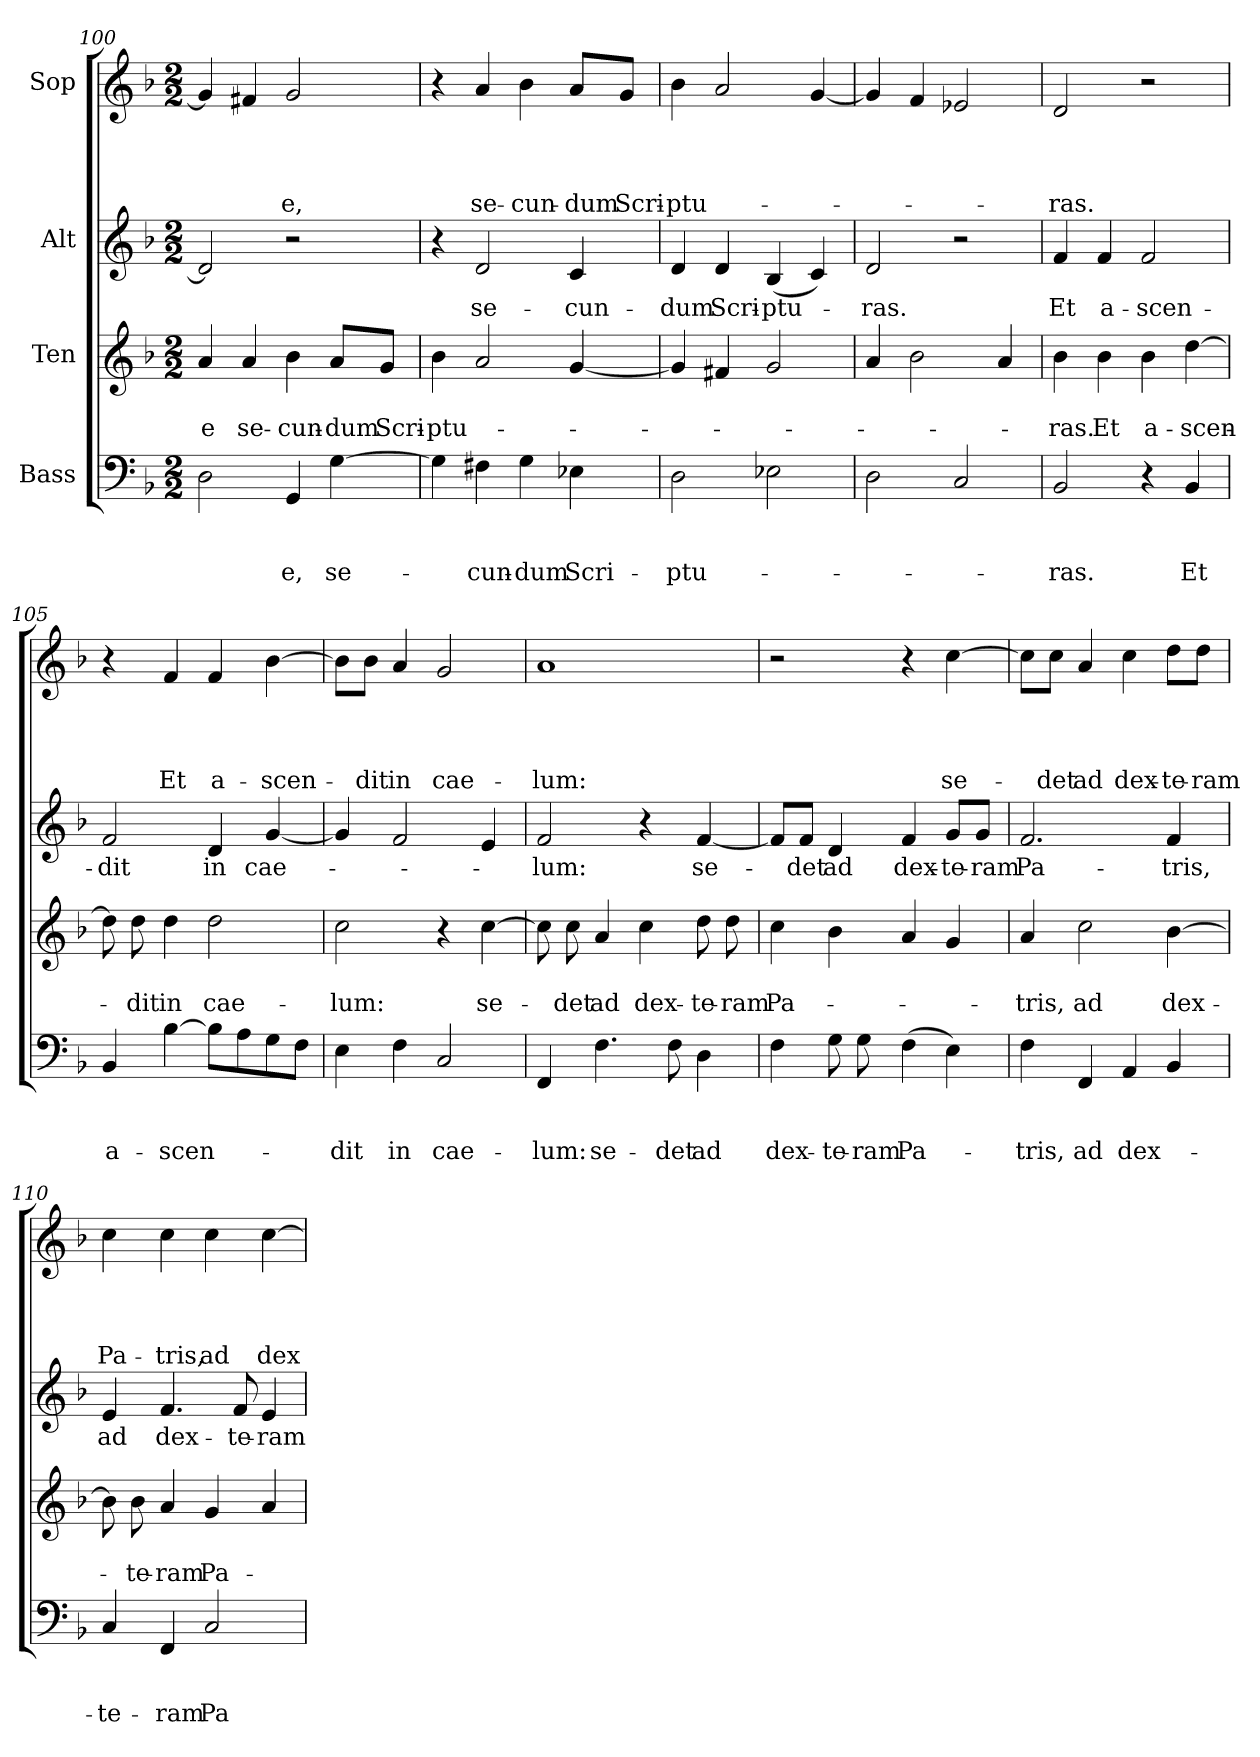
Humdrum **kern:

**kern	**text	**text	**text	**kern	**text	**text	**kern	**text	**kern	**text	**text	**text	**text
*part4	*part4	*part4	*part4	*part3	*part3	*part3	*part2	*part2	*part1	*part1	*part1	*part1	*part1
*staff4	*staff4	*staff4	*staff4	*staff3	*staff3	*staff3	*staff2	*staff2	*staff1	*staff1	*staff1	*staff1	*staff1
*I"Bass	*	*	*	*I"Ten	*	*	*I"Alt	*	*I"Sop	*	*	*	*
*clefF4	*	*	*	*clefG2	*	*	*clefG2	*	*clefG2	*	*	*	*
*k[b-]	*	*	*	*k[b-]	*	*	*k[b-]	*	*k[b-]	*	*	*	*
*F:	*	*	*	*F:	*	*	*F:	*	*F:	*	*	*	*
*M2/2	*	*	*	*M2/2	*	*	*M2/2	*	*M2/2	*	*	*	*
=100	=100	=100	=100	=100	=100	=100	=100	=100	=100	=100	=100	=100	=100
!	!	!	!	!	!	!LO:LY:b	!	!	!	!	!	!	!
2D\	.	.	.	4a/	.	-e	2d/]	.	4g/]	.	.	.	.
!	!	!	!	!	!	!LO:LY:b	!	!	!	!	!	!	!
.	.	.	.	4a/	.	se-	.	.	4f#X/	.	.	.	.
!	!	!	!LO:LY:b	!	!	!LO:LY:b	!	!	!	!	!	!	!LO:LY:b
4GG/	.	.	-e,	4b-\	.	-cun-	2r	.	2g/	.	.	.	-e,
!	!	!	!LO:LY:b	!	!	!LO:LY:b	!	!	!	!	!	!	!
[>4G\	.	.	se-	8a/L	.	-dum	.	.	.	.	.	.	.
!	!	!	!	!	!	!LO:LY:b	!	!	!	!	!	!	!
.	.	.	.	8g/J	.	Scri-	.	.	.	.	.	.	.
=101	=101	=101	=101	=101	=101	=101	=101	=101	=101	=101	=101	=101	=101
!	!	!	!	!	!	!LO:LY:b	!	!	!	!	!	!	!
4G\]	.	.	.	4b-\	.	-ptu-	4r	.	4r	.	.	.	.
!	!	!	!LO:LY:b	!	!	!	!	!LO:LY:b	!	!	!	!	!LO:LY:b
4F#X\	.	.	-cun-	2a/	.	.	2d/	se-	4a/	.	.	.	se-
!	!	!	!LO:LY:b	!	!	!	!	!	!	!	!	!	!LO:LY:b
4G\	.	.	-dum	.	.	.	.	.	4b-\	.	.	.	-cun-
!	!	!	!LO:LY:b	!	!	!	!	!LO:LY:b	!	!	!	!	!LO:LY:b
4E-X\	.	.	Scri-	[<4g/	.	.	4c/	-cun-	8a/L	.	.	.	-dum
!	!	!	!	!	!	!	!	!	!	!	!	!	!LO:LY:b
.	.	.	.	.	.	.	.	.	8g/J	.	.	.	Scri-
!!LO:LB:g=z
=102	=102	=102	=102	=102	=102	=102	=102	=102	=102	=102	=102	=102	=102
!	!	!	!LO:LY:b	!	!	!	!	!LO:LY:b	!	!	!	!	!LO:LY:b
2D\	.	.	-ptu-	4g/]	.	.	4d/	-dum	4b-\	.	.	.	-ptu-
!	!	!	!	!	!	!	!	!LO:LY:b	!	!	!	!	!
.	.	.	.	4f#X/	.	.	4d/	Scri-	2a/	.	.	.	.
!	!	!	!	!	!	!	!	!LO:LY:b	!	!	!	!	!
2E-X\	.	.	.	2g/	.	.	(<4B-/	-ptu-	.	.	.	.	.
.	.	.	.	.	.	.	4c/)	.	[<4g/	.	.	.	.
=103	=103	=103	=103	=103	=103	=103	=103	=103	=103	=103	=103	=103	=103
!	!	!	!	!	!	!	!	!LO:LY:b	!	!	!	!	!
2D\	.	.	.	4a/	.	.	2d/	-ras.	4g/]	.	.	.	.
.	.	.	.	2b-\	.	.	.	.	4f/	.	.	.	.
2C/	.	.	.	.	.	.	2r	.	2e-X/	.	.	.	.
.	.	.	.	4a/	.	.	.	.	.	.	.	.	.
=104	=104	=104	=104	=104	=104	=104	=104	=104	=104	=104	=104	=104	=104
!	!	!	!LO:LY:b	!	!	!LO:LY:b	!	!LO:LY:b	!	!	!	!	!LO:LY:b
2BB-/	.	.	-ras.	4b-\	.	-ras.	4f/	Et	2d/	.	.	.	-ras.
!	!	!	!	!	!	!LO:LY:b	!	!LO:LY:b	!	!	!	!	!
.	.	.	.	4b-\	.	Et	4f/	a-	.	.	.	.	.
!	!	!	!	!	!	!LO:LY:b	!	!LO:LY:b	!	!	!	!	!
4r	.	.	.	4b-\	.	a-	2f/	-scen-	2r	.	.	.	.
!	!	!	!LO:LY:b	!	!	!LO:LY:b	!	!	!	!	!	!	!
4BB-/	.	.	Et	[>4dd\	.	-scen-	.	.	.	.	.	.	.
=105	=105	=105	=105	=105	=105	=105	=105	=105	=105	=105	=105	=105	=105
!	!	!	!LO:LY:b	!	!	!	!	!LO:LY:b	!	!	!	!	!
4BB-/	.	.	a-	8dd\]	.	.	2f/	-dit	4r	.	.	.	.
!	!	!	!	!	!	!LO:LY:b	!	!	!	!	!	!	!
.	.	.	.	8dd\	.	-dit	.	.	.	.	.	.	.
!	!	!	!LO:LY:b	!	!	!LO:LY:b	!	!	!	!	!	!	!LO:LY:b
[>4B-\	.	.	-scen-	4dd\	.	in	.	.	4f/	.	.	.	Et
!	!	!	!	!	!	!LO:LY:b	!	!LO:LY:b	!	!	!	!	!LO:LY:b
8B-\L]	.	.	.	2dd\	.	cae-	4d/	in	4f/	.	.	.	a-
8A\	.	.	.	.	.	.	.	.	.	.	.	.	.
!	!	!	!	!	!	!	!	!LO:LY:b	!	!	!	!	!LO:LY:b
8G\	.	.	.	.	.	.	[<4g/	cae-	[>4b-\	.	.	.	-scen-
8F\J	.	.	.	.	.	.	.	.	.	.	.	.	.
=106	=106	=106	=106	=106	=106	=106	=106	=106	=106	=106	=106	=106	=106
!	!	!	!LO:LY:b	!	!	!LO:LY:b	!	!	!	!	!	!	!
4E\	.	.	-dit	2cc\	.	-lum:	4g/]	.	8b-\L]	.	.	.	.
!	!	!	!	!	!	!	!	!	!	!	!	!	!LO:LY:b
.	.	.	.	.	.	.	.	.	8b-\J	.	.	.	-dit
!	!	!	!LO:LY:b	!	!	!	!	!	!	!	!	!	!LO:LY:b
4F\	.	.	in	.	.	.	2f/	.	4a/	.	.	.	in
!	!	!	!LO:LY:b	!	!	!	!	!	!	!	!	!	!LO:LY:b
2C/	.	.	cae-	4r	.	.	.	.	2g/	.	.	.	cae-
!	!	!	!	!	!	!LO:LY:b	!	!	!	!	!	!	!
.	.	.	.	[>4cc\	.	se-	4e/	.	.	.	.	.	.
=107	=107	=107	=107	=107	=107	=107	=107	=107	=107	=107	=107	=107	=107
!	!	!	!LO:LY:b	!	!	!	!	!LO:LY:b	!	!	!	!	!LO:LY:b
4FF/	.	.	-lum:	8cc\]	.	.	2f/	-lum:	1a	.	.	.	-lum:
!	!	!	!	!	!	!LO:LY:b	!	!	!	!	!	!	!
.	.	.	.	8cc\	.	-det	.	.	.	.	.	.	.
!	!	!	!LO:LY:b	!	!	!LO:LY:b	!	!	!	!	!	!	!
4.F\	.	.	se-	4a/	.	ad	.	.	.	.	.	.	.
!	!	!	!	!	!	!LO:LY:b	!	!	!	!	!	!	!
.	.	.	.	4cc\	.	dex-	4r	.	.	.	.	.	.
!	!	!	!LO:LY:b	!	!	!	!	!	!	!	!	!	!
8F\	.	.	-det	.	.	.	.	.	.	.	.	.	.
!	!	!	!LO:LY:b	!	!	!LO:LY:b	!	!LO:LY:b	!	!	!	!	!
4D\	.	.	ad	8dd\	.	-te-	[<4f/	se-	.	.	.	.	.
!	!	!	!	!	!	!LO:LY:b	!	!	!	!	!	!	!
.	.	.	.	8dd\	.	-ram	.	.	.	.	.	.	.
!!LO:LB:g=z
=108	=108	=108	=108	=108	=108	=108	=108	=108	=108	=108	=108	=108	=108
!	!	!	!LO:LY:b	!	!	!LO:LY:b	!	!	!	!	!	!	!
4F\	.	.	dex-	4cc\	.	Pa-	8f/L]	.	2r	.	.	.	.
!	!	!	!	!	!	!	!	!LO:LY:b	!	!	!	!	!
.	.	.	.	.	.	.	8f/J	-det	.	.	.	.	.
!	!	!	!LO:LY:b	!	!	!	!	!LO:LY:b	!	!	!	!	!
8G\	.	.	-te-	4b-\	.	.	4d/	ad	.	.	.	.	.
!	!	!	!LO:LY:b	!	!	!	!	!	!	!	!	!	!
8G\	.	.	-ram	.	.	.	.	.	.	.	.	.	.
!	!	!	!LO:LY:b	!	!	!	!	!LO:LY:b	!	!	!	!	!
(>4F\	.	.	Pa-	4a/	.	.	4f/	dex-	4r	.	.	.	.
!	!	!	!	!	!	!	!	!LO:LY:b	!	!	!	!	!LO:LY:b
4E\)	.	.	.	4g/	.	.	8g/L	-te-	[>4cc\	.	.	.	se-
!	!	!	!	!	!	!	!	!LO:LY:b	!	!	!	!	!
.	.	.	.	.	.	.	8g/J	-ram	.	.	.	.	.
=109	=109	=109	=109	=109	=109	=109	=109	=109	=109	=109	=109	=109	=109
!	!	!	!LO:LY:b	!	!	!LO:LY:b	!	!LO:LY:b	!	!	!	!	!
4F\	.	.	-tris,	4a/	.	-tris,	2.f/	Pa-	8cc\L]	.	.	.	.
!	!	!	!	!	!	!	!	!	!	!	!	!	!LO:LY:b
.	.	.	.	.	.	.	.	.	8cc\J	.	.	.	-det
!	!	!	!LO:LY:b	!	!	!LO:LY:b	!	!	!	!	!	!	!LO:LY:b
4FF/	.	.	ad	2cc\	.	ad	.	.	4a/	.	.	.	ad
!	!	!	!LO:LY:b	!	!	!	!	!	!	!	!	!	!LO:LY:b
4AA/	.	.	dex-	.	.	.	.	.	4cc\	.	.	.	dex-
!	!	!	!	!	!	!LO:LY:b	!	!LO:LY:b	!	!	!	!	!LO:LY:b
4BB-/	.	.	.	[>4b-\	.	dex-	4f/	-tris,	8dd\L	.	.	.	-te-
!	!	!	!	!	!	!	!	!	!	!	!	!	!LO:LY:b
.	.	.	.	.	.	.	.	.	8dd\J	.	.	.	-ram
=110	=110	=110	=110	=110	=110	=110	=110	=110	=110	=110	=110	=110	=110
!	!	!	!LO:LY:b	!	!	!	!	!LO:LY:b	!	!	!	!	!LO:LY:b
4C/	.	.	-te-	8b-\]	.	.	4e/	ad	4cc\	.	.	.	Pa-
!	!	!	!	!	!	!LO:LY:b	!	!	!	!	!	!	!
.	.	.	.	8b-\	.	-te-	.	.	.	.	.	.	.
!	!	!	!LO:LY:b	!	!	!LO:LY:b	!	!LO:LY:b	!	!	!	!	!LO:LY:b
4FF/	.	.	-ram	4a/	.	-ram	4.f/	dex-	4cc\	.	.	.	-tris,
!	!	!	!LO:LY:b	!	!	!LO:LY:b	!	!	!	!	!	!	!LO:LY:b
2C/	.	.	Pa-	4g/	.	Pa-	.	.	4cc\	.	.	.	ad
!	!	!	!	!	!	!	!	!LO:LY:b	!	!	!	!	!
.	.	.	.	.	.	.	8f/	-te-	.	.	.	.	.
!	!	!	!	!	!	!	!	!LO:LY:b	!	!	!	!	!LO:LY:b
.	.	.	.	4a/	.	.	4e/	-ram	[>4cc\	.	.	.	dex-
=	=	=	=	=	=	=	=	=	=	=	=	=	=
*-	*-	*-	*-	*-	*-	*-	*-	*-	*-	*-	*-	*-	*-
